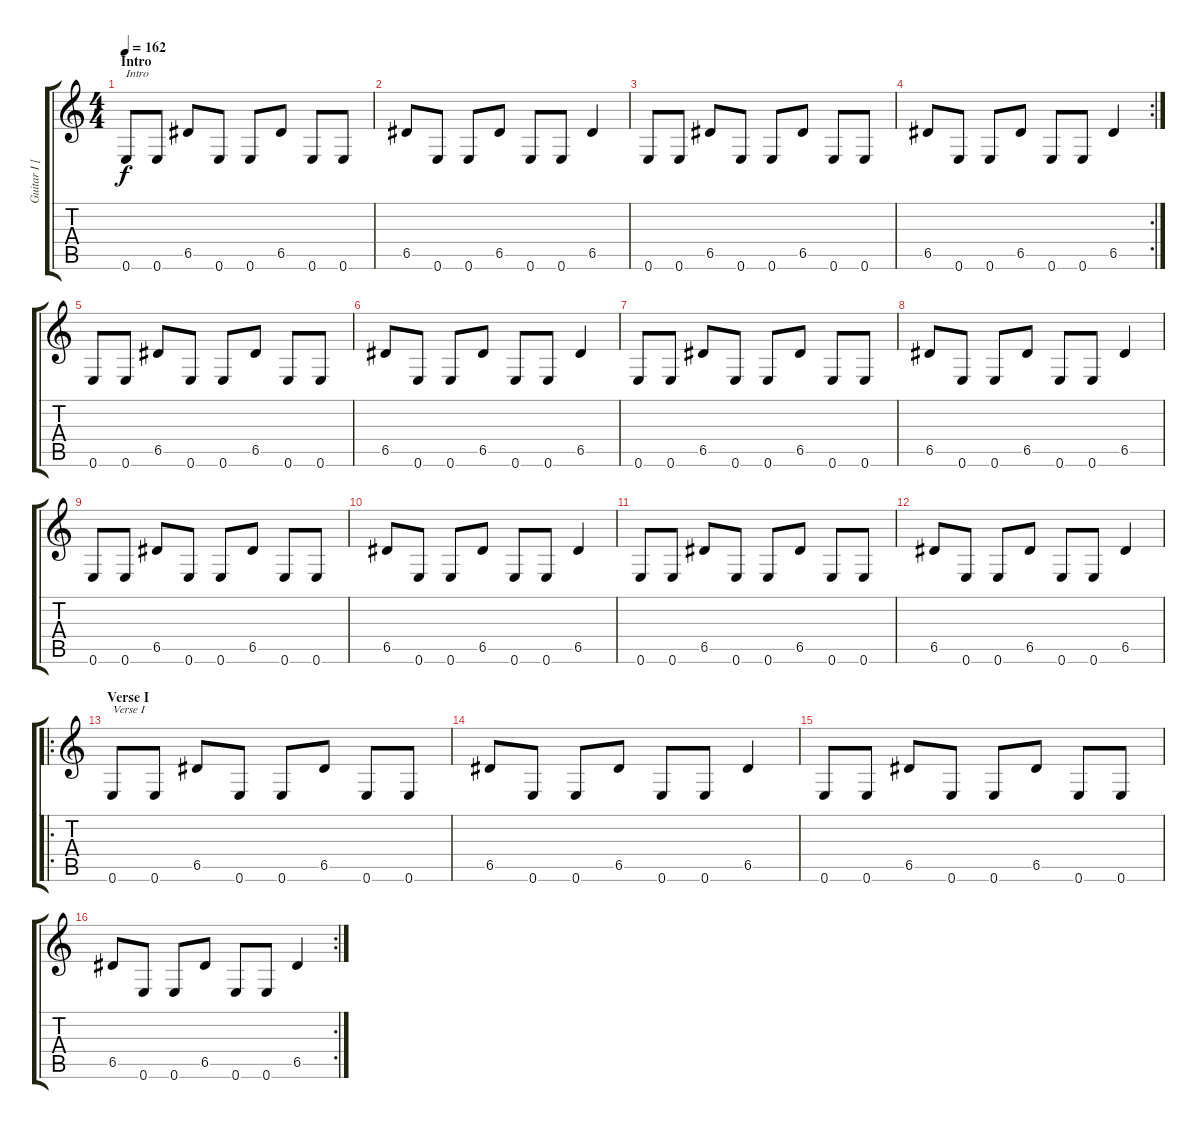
\track ("Guitar I [Steven Wilson]" "Guitar I [") {instrument overdrivenguitar}
\staff {score tabs}
\tuning (E4 B3 G3 D3 A2 E2) {hide}
\ts (4 4)
\section ("" "Intro")
\tempo 162
\clef g2
\ks c
0.6.8{txt "Intro" dy f instrument overdrivenguitar} 0.6.8 6.5.8 0.6.8 0.6.8 6.5.8 0.6.8 0.6.8 |
6.5.8 0.6.8 0.6.8 6.5.8 0.6.8 0.6.8 6.5.4 |
0.6.8 0.6.8 6.5.8 0.6.8 0.6.8 6.5.8 0.6.8 0.6.8 |
\rc 2
6.5.8 0.6.8 0.6.8 6.5.8 0.6.8 0.6.8 6.5.4 |
0.6.8 0.6.8 6.5.8 0.6.8 0.6.8 6.5.8 0.6.8 0.6.8 |
6.5.8 0.6.8 0.6.8 6.5.8 0.6.8 0.6.8 6.5.4 |
0.6.8 0.6.8 6.5.8 0.6.8 0.6.8 6.5.8 0.6.8 0.6.8 |
6.5.8 0.6.8 0.6.8 6.5.8 0.6.8 0.6.8 6.5.4 |
0.6.8 0.6.8 6.5.8 0.6.8 0.6.8 6.5.8 0.6.8 0.6.8 |
6.5.8 0.6.8 0.6.8 6.5.8 0.6.8 0.6.8 6.5.4 |
0.6.8 0.6.8 6.5.8 0.6.8 0.6.8 6.5.8 0.6.8 0.6.8 |
6.5.8 0.6.8 0.6.8 6.5.8 0.6.8 0.6.8 6.5.4 |
\ro
\section ("" "Verse I")
0.6.8{txt "Verse I"} 0.6.8 6.5.8 0.6.8 0.6.8 6.5.8 0.6.8 0.6.8 |
6.5.8 0.6.8 0.6.8 6.5.8 0.6.8 0.6.8 6.5.4 |
0.6.8 0.6.8 6.5.8 0.6.8 0.6.8 6.5.8 0.6.8 0.6.8 |
\rc 2
6.5.8 0.6.8 0.6.8 6.5.8 0.6.8 0.6.8 6.5.4
